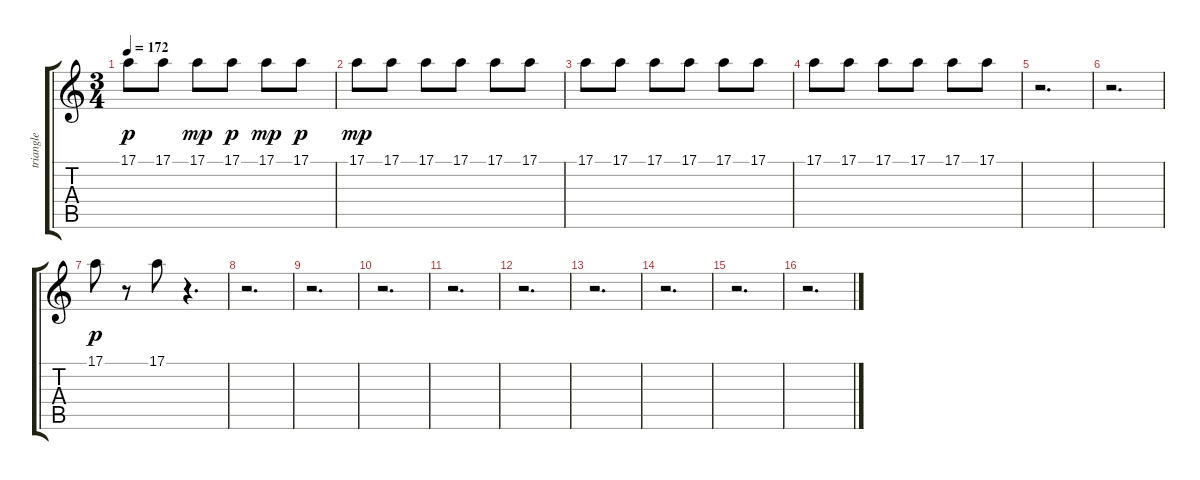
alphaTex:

\track ("triangle" "triangle") {instrument stringensemble1}
\staff {score tabs}
\tuning (E4 B3 G3 D3 A2 E2) {hide}
\ts (3 4)
\tempo 172
\clef g2
\ks c
17.1.8{dy p} 17.1.8 17.1.8{dy mp} 17.1.8{dy p} 17.1.8{dy mp} 17.1.8{dy p} |
17.1.8{dy mp} 17.1.8 17.1.8 17.1.8 17.1.8 17.1.8 |
17.1.8 17.1.8 17.1.8 17.1.8 17.1.8 17.1.8 |
17.1.8 17.1.8 17.1.8 17.1.8 17.1.8 17.1.8 |
r.2{d} |
r.2{d} |
17.1.8{dy p} r.8 17.1.8 r.4{d} |
r.2{d} |
r.2{d} |
r.2{d} |
r.2{d} |
r.2{d} |
r.2{d} |
r.2{d} |
r.2{d} |
r.2{d}
